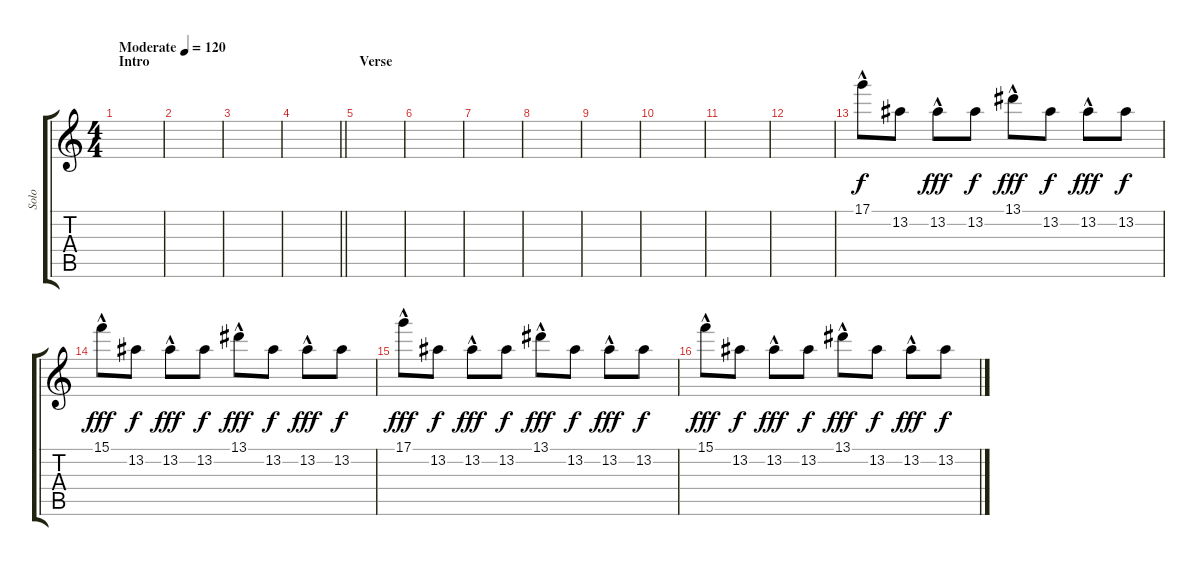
\track ("Solo" "Solo") {instrument overdrivenguitar}
\staff {score tabs}
\tuning (D4 A3 F3 C3 G2 C2) {hide}
\ts (4 4)
\section ("" "Intro")
\tempo (120 "Moderate")
\clef g2
\ks c
|
|
|
\barLineRight lightlight
|
\section ("" "Verse")
|
|
|
|
|
|
|
|
17.1{hac}.8 13.2.8{dy f} 13.2{hac}.8{dy fff} 13.2.8{dy f} 13.1{hac}.8{dy fff} 13.2.8{dy f} 13.2{hac}.8{dy fff} 13.2.8{dy f} |
15.1{hac}.8{dy fff} 13.2.8{dy f} 13.2{hac}.8{dy fff} 13.2.8{dy f} 13.1{hac}.8{dy fff} 13.2.8{dy f} 13.2{hac}.8{dy fff} 13.2.8{dy f} |
17.1{hac}.8{dy fff} 13.2.8{dy f} 13.2{hac}.8{dy fff} 13.2.8{dy f} 13.1{hac}.8{dy fff} 13.2.8{dy f} 13.2{hac}.8{dy fff} 13.2.8{dy f} |
15.1{hac}.8{dy fff} 13.2.8{dy f} 13.2{hac}.8{dy fff} 13.2.8{dy f} 13.1{hac}.8{dy fff} 13.2.8{dy f} 13.2{hac}.8{dy fff} 13.2.8{dy f}
